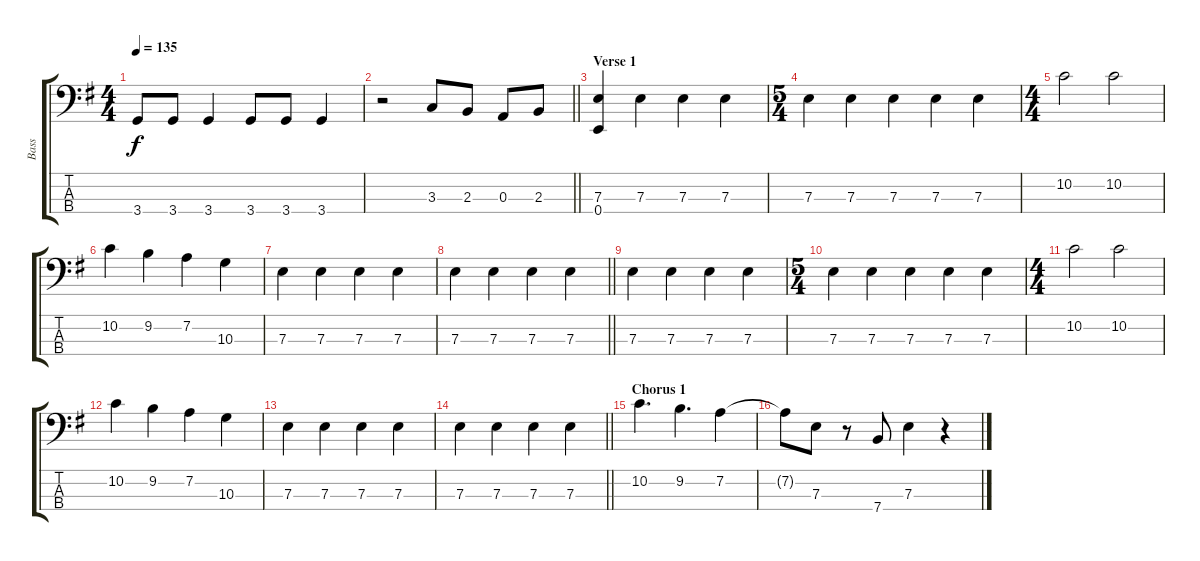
\track ("Bass" "Bass") {instrument electricbassfinger}
\staff {score tabs}
\tuning (G2 D2 A1 E1) {hide}
\ts (4 4)
\tempo 135
\clef f4
\ks g
3.4.8{dy f} 3.4.8 3.4.4 3.4.8 3.4.8 3.4.4 |
\barLineRight lightlight
r.2 3.3.8 2.3.8 0.3.8 2.3.8 |
\section ("" "Verse 1")
(7.3 0.4).4 7.3.4 7.3.4 7.3.4 |
\ts (5 4)
7.3.4 7.3.4 7.3.4 7.3.4 7.3.4 |
\ts (4 4)
10.2.2 10.2.2 |
10.2.4 9.2.4 7.2.4 10.3.4 |
7.3.4 7.3.4 7.3.4 7.3.4 |
\barLineRight lightlight
7.3.4 7.3.4 7.3.4 7.3.4 |
7.3.4 7.3.4 7.3.4 7.3.4 |
\ts (5 4)
7.3.4 7.3.4 7.3.4 7.3.4 7.3.4 |
\ts (4 4)
10.2.2 10.2.2 |
10.2.4 9.2.4 7.2.4 10.3.4 |
7.3.4 7.3.4 7.3.4 7.3.4 |
\barLineRight lightlight
7.3.4 7.3.4 7.3.4 7.3.4 |
\section ("" "Chorus 1")
10.2.4{d} 9.2.4{d} 7.2.4 |
7.2{t}.8 7.3.8 r.8 7.4.8 7.3.4 r.4
